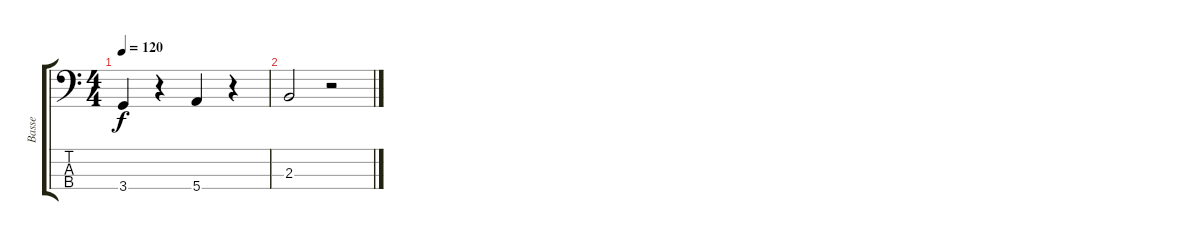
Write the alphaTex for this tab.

\track ("Basse" "Basse") {instrument acousticbass}
\staff {score tabs}
\tuning (G2 D2 A1 E1) {hide}
\ts (4 4)
\tempo 120
\clef f4
\ks c
3.4.4{dy f} r.4 5.4.4 r.4 |
2.3.2 r.2
